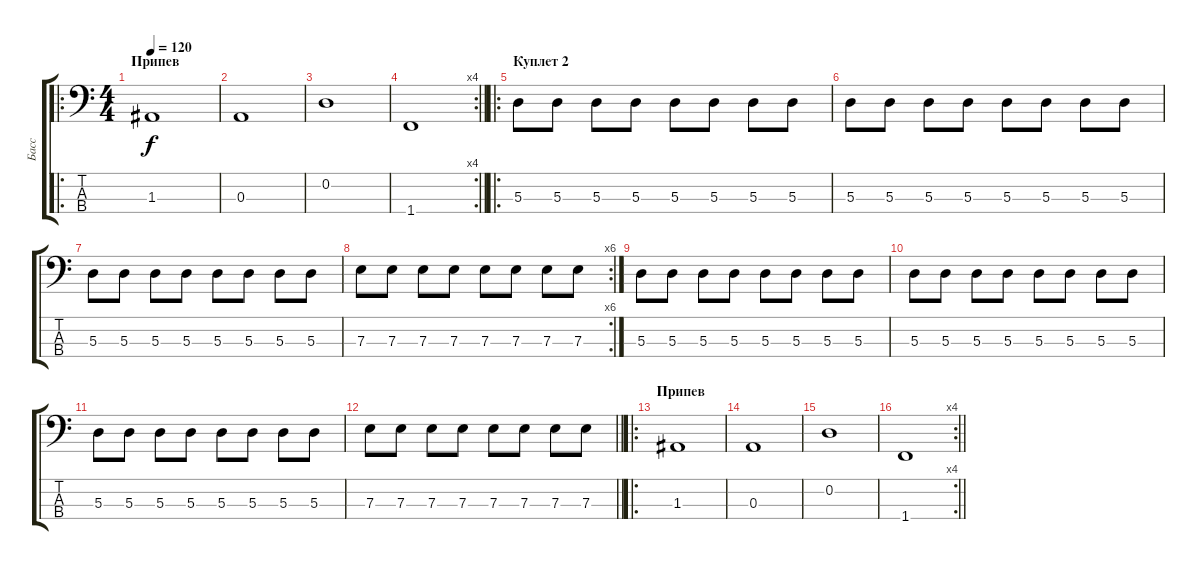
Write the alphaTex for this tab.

\track ("Басс" "Басс") {instrument electricbassfinger}
\staff {score tabs}
\tuning (G2 D2 A1 E1) {hide}
\ro
\ts (4 4)
\section ("" "Припев")
\tempo 120
\clef f4
\ks c
1.3.1{dy f} |
0.3.1 |
0.2.1 |
\rc 4
\barLineRight lightlight
1.4.1 |
\ro
\section ("" "Куплет 2")
5.3.8 5.3.8 5.3.8 5.3.8 5.3.8 5.3.8 5.3.8 5.3.8 |
5.3.8 5.3.8 5.3.8 5.3.8 5.3.8 5.3.8 5.3.8 5.3.8 |
5.3.8 5.3.8 5.3.8 5.3.8 5.3.8 5.3.8 5.3.8 5.3.8 |
\rc 6
7.3.8 7.3.8 7.3.8 7.3.8 7.3.8 7.3.8 7.3.8 7.3.8 |
5.3.8 5.3.8 5.3.8 5.3.8 5.3.8 5.3.8 5.3.8 5.3.8 |
5.3.8 5.3.8 5.3.8 5.3.8 5.3.8 5.3.8 5.3.8 5.3.8 |
5.3.8 5.3.8 5.3.8 5.3.8 5.3.8 5.3.8 5.3.8 5.3.8 |
\barLineRight lightlight
7.3.8 7.3.8 7.3.8 7.3.8 7.3.8 7.3.8 7.3.8 7.3.8 |
\ro
\section ("" "Припев")
1.3.1 |
0.3.1 |
0.2.1 |
\rc 4
\barLineRight lightlight
1.4.1
